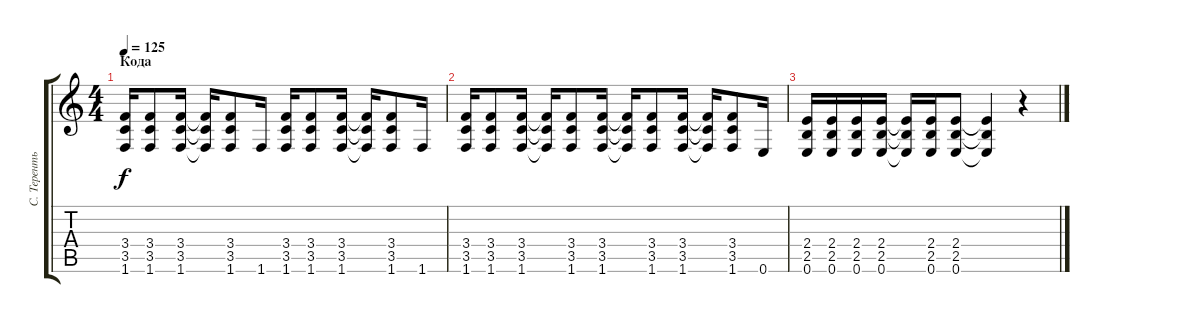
\track ("С. Терентьев" "С. Теренть") {instrument distortionguitar}
\staff {score tabs}
\tuning (E4 B3 G3 D3 A2 E2) {hide}
\ts (4 4)
\section ("" "Кода")
\tempo 125
\clef g2
\ks c
(3.4 3.5 1.6).16{dy f} (3.4 3.5 1.6).8 (3.4 3.5 1.6).16 (3.4{t} 3.5{t} 1.6{t}).16 (3.4 3.5 1.6).8 1.6.16 (3.4 3.5 1.6).16 (3.4 3.5 1.6).8 (3.4 3.5 1.6).16 (3.4{t} 3.5{t} 1.6{t}).16 (3.4 3.5 1.6).8 1.6.16 |
(3.4 3.5 1.6).16 (3.4 3.5 1.6).8 (3.4 3.5 1.6).16 (3.4{t} 3.5{t} 1.6{t}).16 (3.4 3.5 1.6).8 (3.4 3.5 1.6).16 (3.4{t} 3.5{t} 1.6{t}).16 (3.4 3.5 1.6).8 (3.4 3.5 1.6).16 (3.4{t} 3.5{t} 1.6{t}).16 (3.4 3.5 1.6).8 0.6.16 |
(2.4 2.5 0.6).16 (2.4 2.5 0.6).16 (2.4 2.5 0.6).16 (2.4 2.5 0.6).16 (2.4{t} 2.5{t} 0.6{t}).16 (2.4 2.5 0.6).16 (2.4 2.5 0.6).8 (2.4{t} 2.5{t} 0.6{t}).4 r.4
